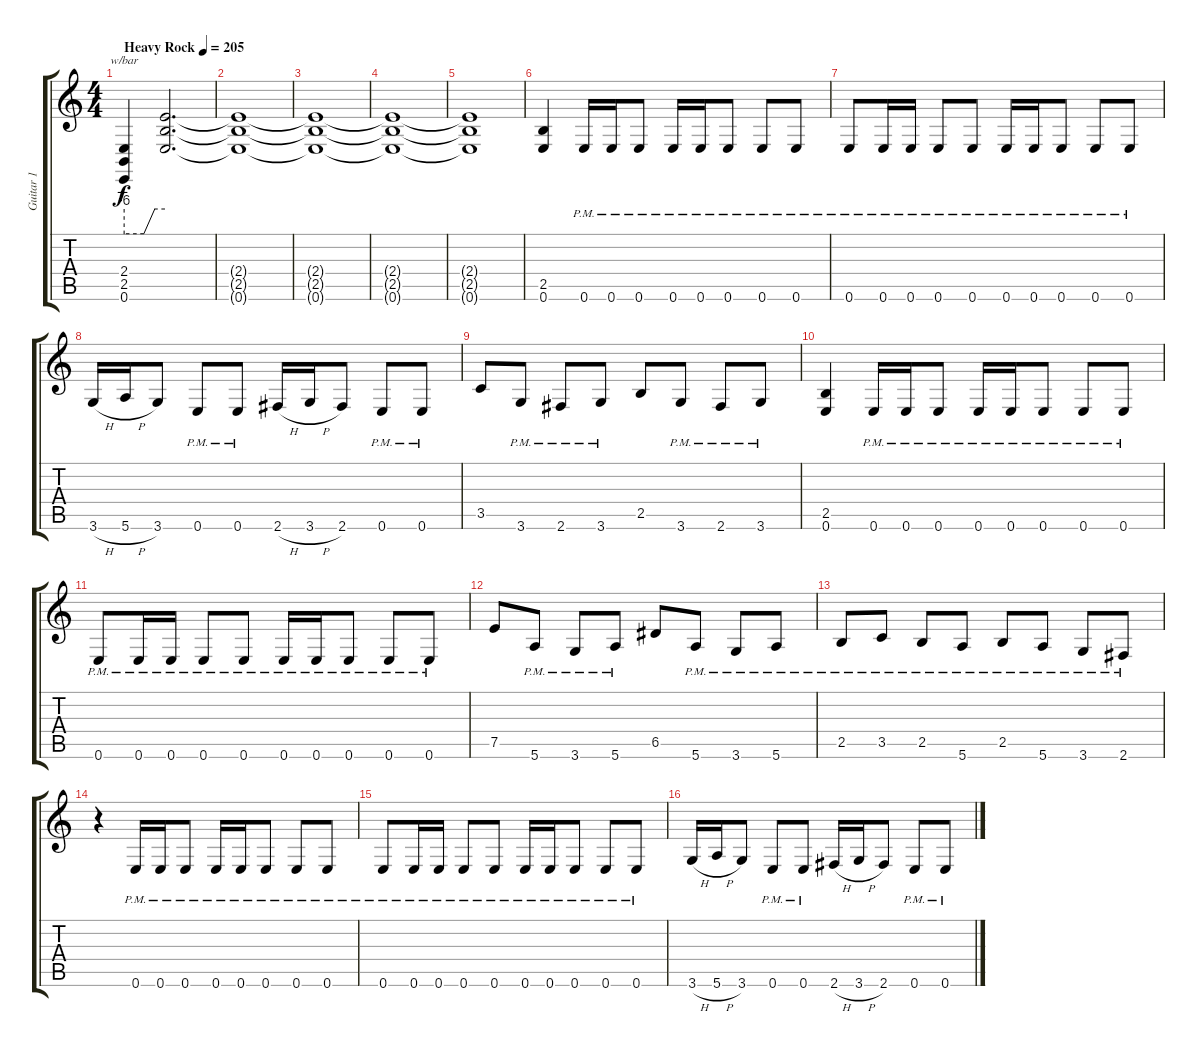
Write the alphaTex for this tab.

\track ("Guitar 1" "Guitar 1") {instrument distortionguitar}
\staff {score tabs}
\tuning (E4 B3 G3 D3 A2 E2) {hide}
\ts (4 4)
\tempo (205 "Heavy Rock")
\clef g2
\ks c
(2.4 2.5 0.6).4{tbe (custom default 0 -24 29 -24 45 0 60 0) dy f volume 0 instrument distortionguitar} (2.4{t} 2.5{t} 0.6{t}).2{d volume 13} |
(2.4{t} 2.5{t} 0.6{t}).1 |
(2.4{t} 2.5{t} 0.6{t}).1 |
(2.4{t} 2.5{t} 0.6{t}).1 |
(2.4{t} 2.5{t} 0.6{t}).1 |
(2.5 0.6).4 0.6{pm}.16 0.6{pm}.16 0.6{pm}.8 0.6{pm}.16 0.6{pm}.16 0.6{pm}.8 0.6{pm}.8 0.6{pm}.8 |
0.6{pm}.8 0.6{pm}.16 0.6{pm}.16 0.6{pm}.8 0.6{pm}.8 0.6{pm}.16 0.6{pm}.16 0.6{pm}.8 0.6{pm}.8 0.6{pm}.8 |
3.6{h}.16 5.6{h}.16 3.6.8 0.6{pm}.8 0.6{pm}.8 2.6{h}.16 3.6{h}.16 2.6.8 0.6{pm}.8 0.6{pm}.8 |
3.5.8 3.6{pm}.8 2.6{pm}.8 3.6{pm}.8 2.5.8 3.6{pm}.8 2.6{pm}.8 3.6{pm}.8 |
(2.5 0.6).4 0.6{pm}.16 0.6{pm}.16 0.6{pm}.8 0.6{pm}.16 0.6{pm}.16 0.6{pm}.8 0.6{pm}.8 0.6{pm}.8 |
0.6{pm}.8 0.6{pm}.16 0.6{pm}.16 0.6{pm}.8 0.6{pm}.8 0.6{pm}.16 0.6{pm}.16 0.6{pm}.8 0.6{pm}.8 0.6{pm}.8 |
7.5.8 5.6{pm}.8 3.6{pm}.8 5.6{pm}.8 6.5.8 5.6{pm}.8 3.6{pm}.8 5.6{pm}.8 |
2.5{pm}.8 3.5{pm}.8 2.5{pm}.8 5.6{pm}.8 2.5{pm}.8 5.6{pm}.8 3.6{pm}.8 2.6{pm}.8 |
r.4 0.6{pm}.16 0.6{pm}.16 0.6{pm}.8 0.6{pm}.16 0.6{pm}.16 0.6{pm}.8 0.6{pm}.8 0.6{pm}.8 |
0.6{pm}.8 0.6{pm}.16 0.6{pm}.16 0.6{pm}.8 0.6{pm}.8 0.6{pm}.16 0.6{pm}.16 0.6{pm}.8 0.6{pm}.8 0.6{pm}.8 |
3.6{h}.16 5.6{h}.16 3.6.8 0.6{pm}.8 0.6{pm}.8 2.6{h}.16 3.6{h}.16 2.6.8 0.6{pm}.8 0.6{pm}.8
